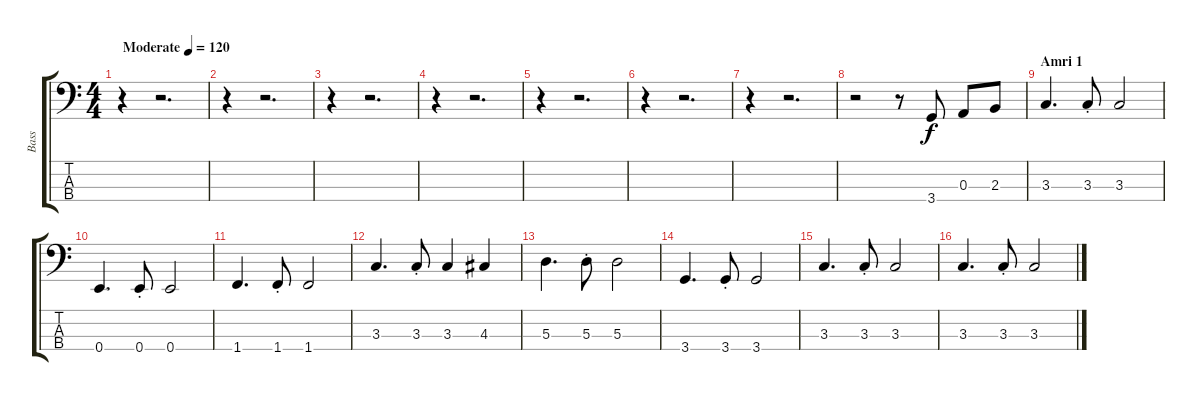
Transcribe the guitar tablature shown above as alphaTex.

\track ("Bass" "Bass") {instrument electricbassfinger}
\staff {score tabs}
\tuning (G2 D2 A1 E1) {hide}
\ts (4 4)
\tempo (120 "Moderate")
\clef f4
\ks c
r.4{dy f instrument electricbassfinger} r.2{d} |
r.4 r.2{d} |
r.4 r.2{d} |
r.4 r.2{d} |
r.4 r.2{d} |
r.4 r.2{d} |
r.4 r.2{d} |
r.2 r.8 3.4.8 0.3.8 2.3.8 |
\section ("" "Amri 1")
3.3.4{d} 3.3{st}.8 3.3.2 |
0.4.4{d} 0.4{st}.8 0.4.2 |
1.4.4{d} 1.4{st}.8 1.4.2 |
3.3.4{d} 3.3{st}.8 3.3.4 4.3.4 |
5.3.4{d} 5.3{st}.8 5.3.2 |
3.4.4{d} 3.4{st}.8 3.4.2 |
3.3.4{d} 3.3{st}.8 3.3.2 |
3.3.4{d} 3.3{st}.8 3.3.2
